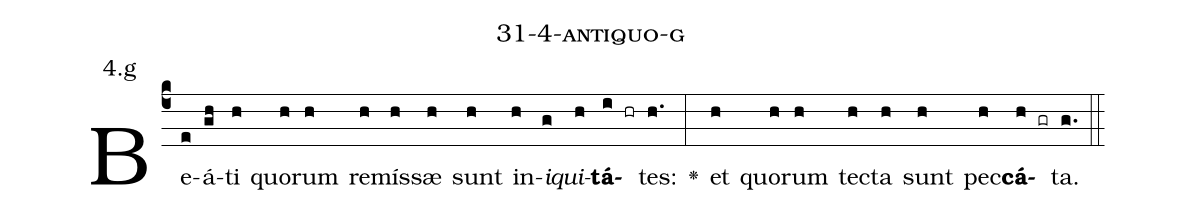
name: 31-4-antiquo-g;
annotation: 4.g;
%%
(c4)Be(e)á(gh)ti(h) quo(h)rum(h) re(h)mís(h)sæ(h) sunt(h) in(h)<i>i</i>(g)<i>qui</i>(h)<b>tá</b>(i hr)tes:(h.) <v>\greheightstar</v>(:) et(h) quo(h)rum(h) tec(h)ta(h) sunt(h) pec(h)<b>cá</b>(h gr)ta.(g.) (::)


%E(h) u(h) o(h) u(h) a(h) e.(g.) (::)
